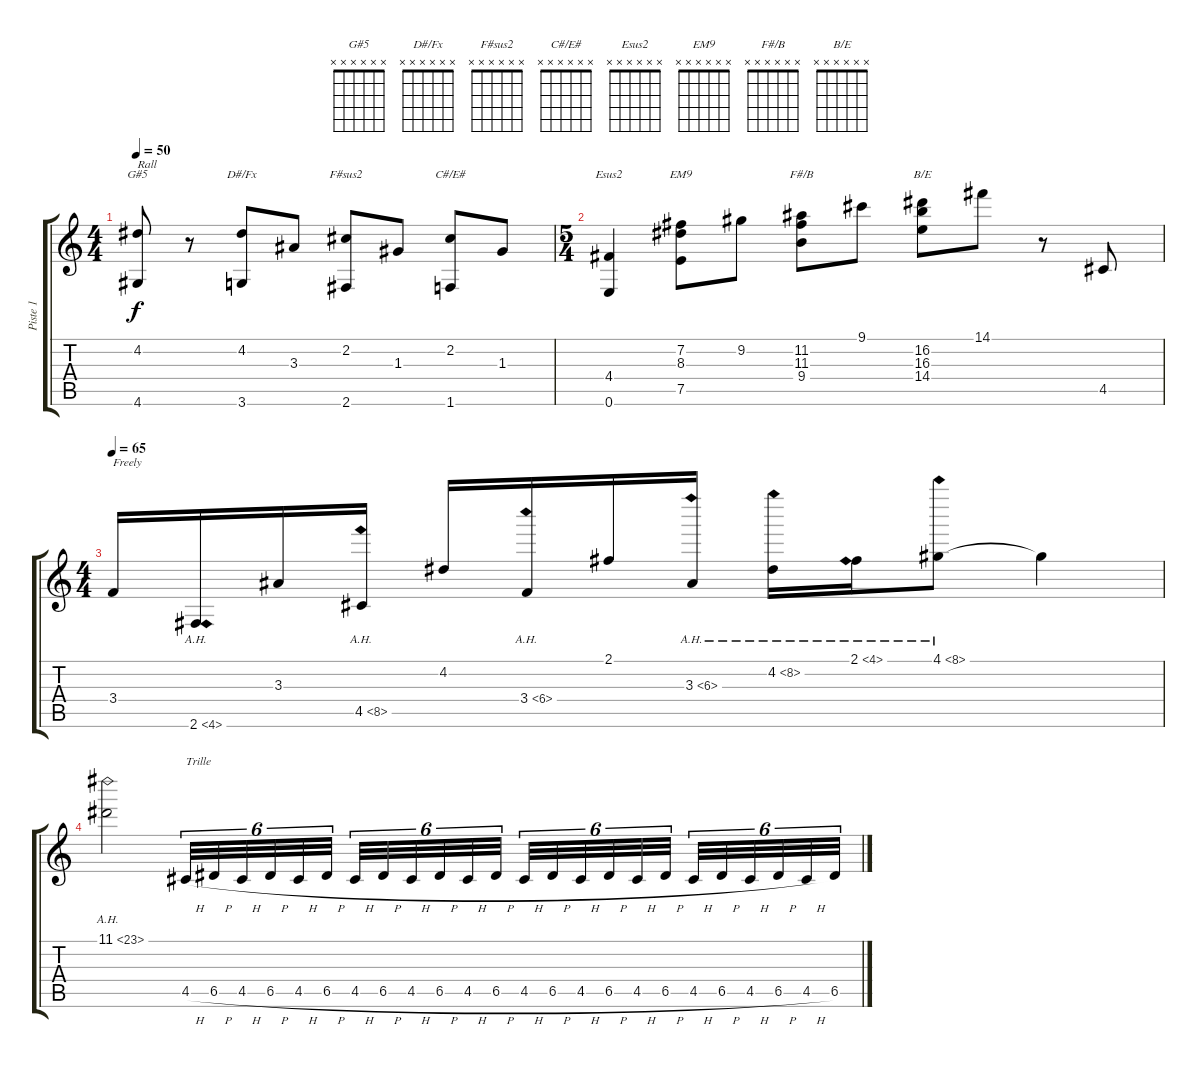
\track ("Piste 1" "Piste 1") {instrument electricguitarjazz}
\staff {score tabs}
\tuning (E4 B3 G3 D3 A2 E2) {hide}
\chord ("G#5" x x x x x x) {firstfret 0}
\chord ("D#/Fx" x x x x x x) {firstfret 0}
\chord ("F#sus2" x x x x x x) {firstfret 0}
\chord ("C#/E#" x x x x x x) {firstfret 0}
\chord ("Esus2" x x x x x x) {firstfret 0}
\chord ("EM9" x x x x x x) {firstfret 0}
\chord ("F#/B" x x x x x x) {firstfret 0}
\chord ("B/E" x x x x x x) {firstfret 0}
\ts (4 4)
\tempo 50
\clef g2
\ks c
(4.2 4.6).8{ch "G#5" txt "Rall" dy f} r.8 (4.2 3.6).8{ch "D#/Fx"} 3.3.8 (2.2 2.6).8{ch "F#sus2"} 1.3.8 (2.2 1.6).8{ch "C#/E#"} 1.3.8 |
\ts (5 4)
(4.4 0.6).4{ch "Esus2"} (7.2 8.3 7.5).8{ch "EM9"} 9.2.8 (11.2 11.3 9.4).8{ch "F#/B"} 9.1.8 (16.2 16.3 14.4).8{ch "B/E"} 14.1.8 r.8 4.5.8 |
\ts (4 4)
\tempo 65
3.4.16{txt "Freely"} 2.6{ah 2}.16 3.3.16 4.5{ah 4}.16 4.2.16 3.4{ah 3}.16 2.1.16 3.3{ah 3}.16 4.2{ah 4}.16 2.1{ah 2}.16 4.1{ah 4}.8 4.1{t}.4 |
11.1{ah 12}.2 4.5{h}.32{tu (6 4) txt "Trille"} 6.5{h}.32{tu (6 4)} 4.5{h}.32{tu (6 4)} 6.5{h}.32{tu (6 4)} 4.5{h}.32{tu (6 4)} 6.5{h}.32{tu (6 4)} 4.5{h}.32{tu (6 4)} 6.5{h}.32{tu (6 4)} 4.5{h}.32{tu (6 4)} 6.5{h}.32{tu (6 4)} 4.5{h}.32{tu (6 4)} 6.5{h}.32{tu (6 4)} 4.5{h}.32{tu (6 4)} 6.5{h}.32{tu (6 4)} 4.5{h}.32{tu (6 4)} 6.5{h}.32{tu (6 4)} 4.5{h}.32{tu (6 4)} 6.5{h}.32{tu (6 4)} 4.5{h}.32{tu (6 4)} 6.5{h}.32{tu (6 4)} 4.5{h}.32{tu (6 4)} 6.5{h}.32{tu (6 4)} 4.5{h}.32{tu (6 4)} 6.5.32{tu (6 4)}
